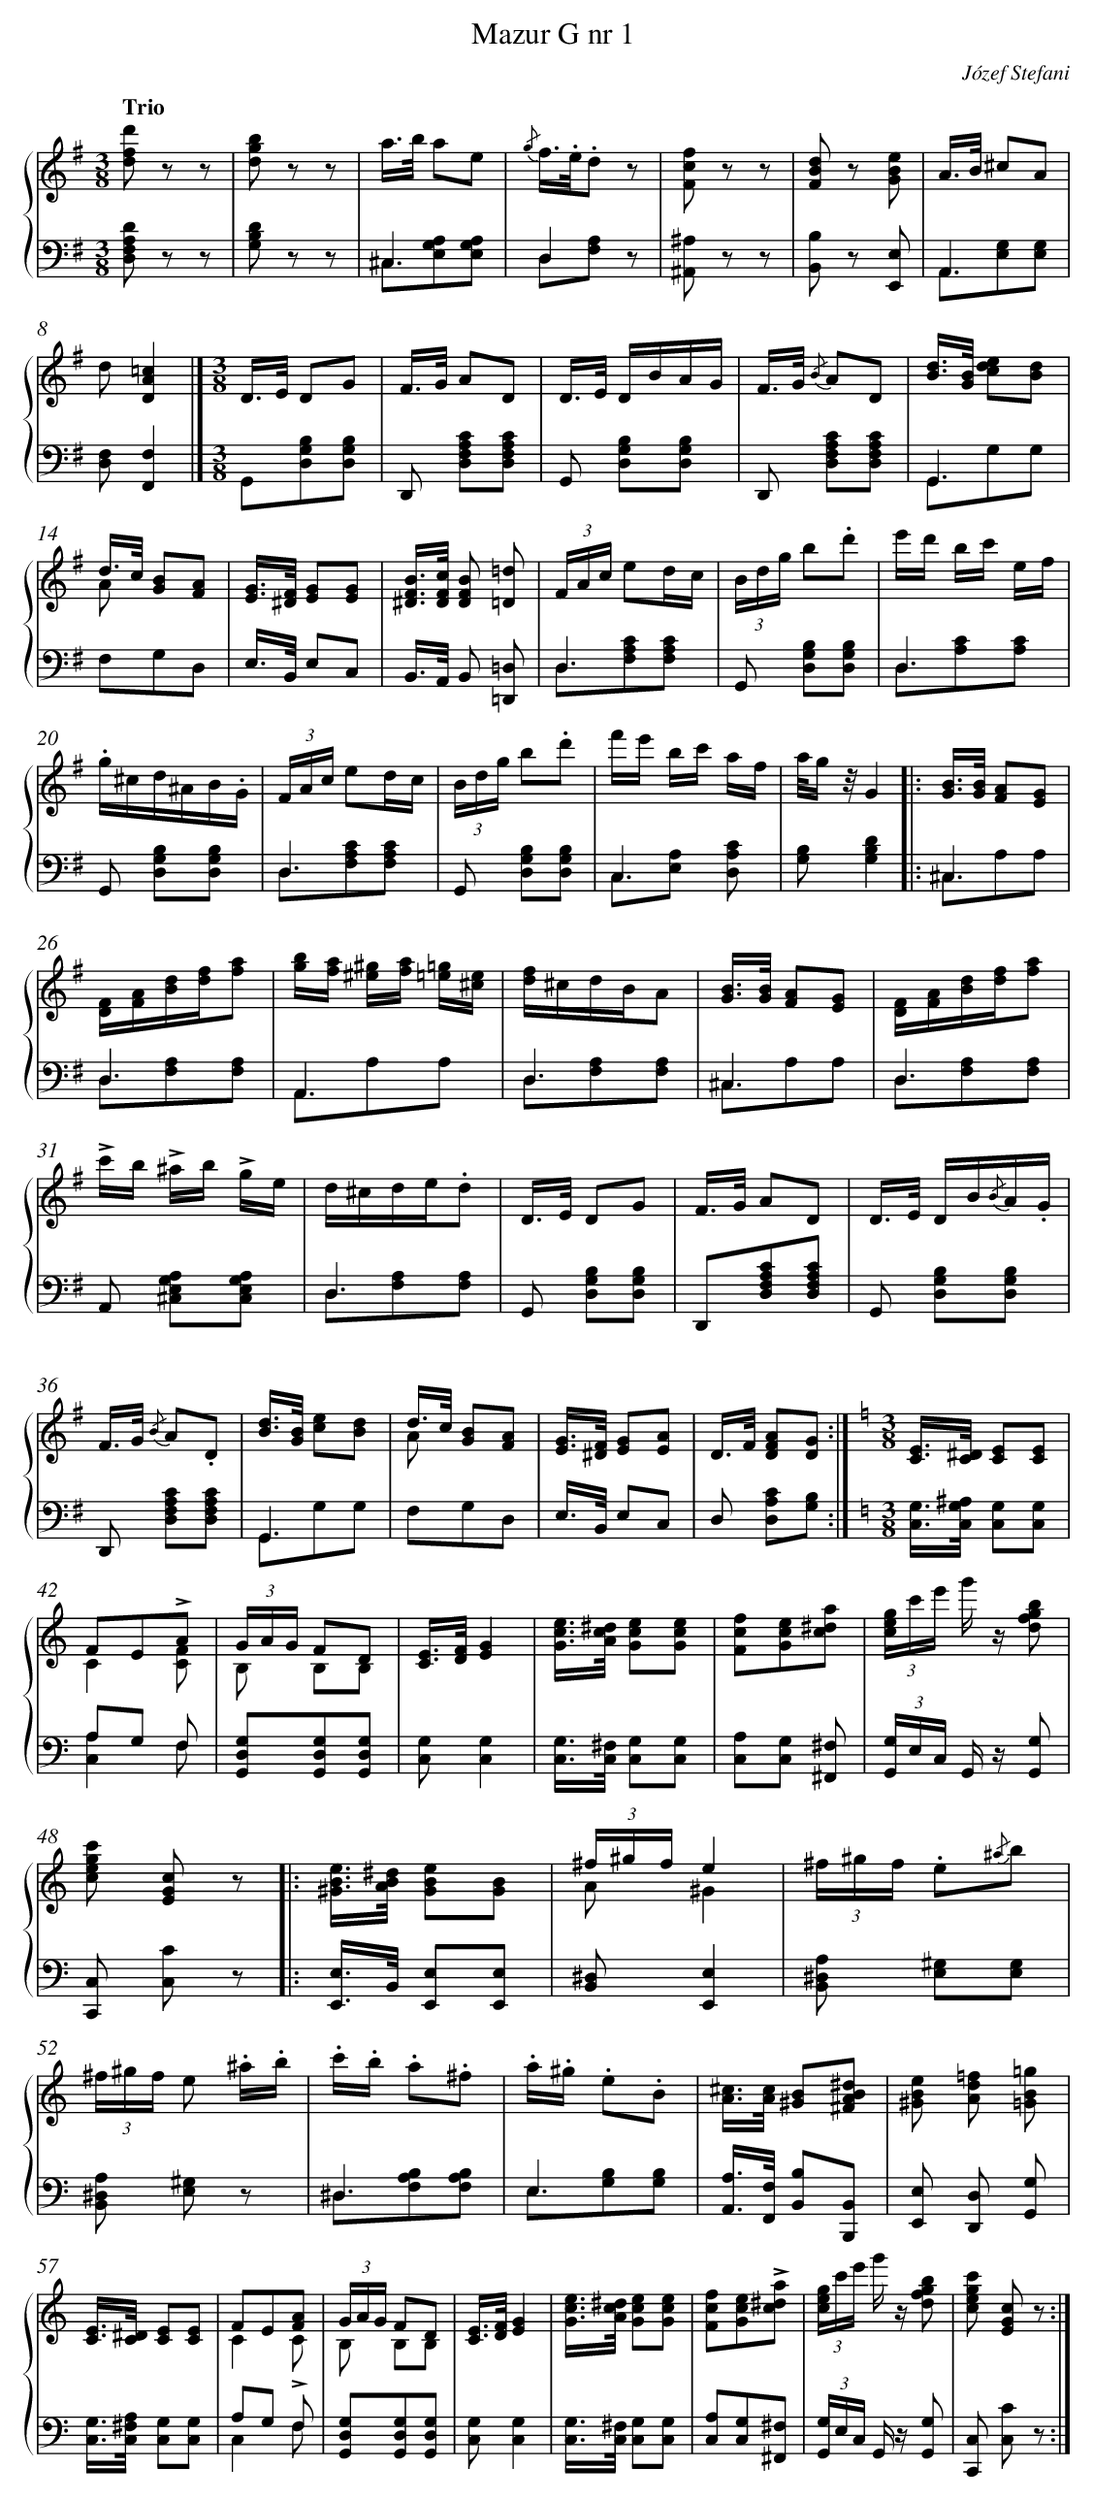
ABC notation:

X:1
T: Mazur G nr 1
C: Józef Stefani
L: 1/8
M: 3/8
Q: "Trio"
%%staves {1 2}
V: 1 clef=treble
V: 2 clef=bass
K: G
[V:1] [d'fd] z z |
[V:2] [DA,F,D,] z z |
[V:1] [bgd] z z |
[V:2] [DB,G,] z z |
[V:1] a/>b/ ae |
[V:2] ^C,3 & ^C,[A,G,E,][A,G,E,] |
[V:1] {/g} f/>.e/.d z |
[V:2] D,2z & D,[A,F,] x |
[V:1] [fcF] z z |
[V:2] [^A,^A,,] z z |
[V:1] [dBF] z [eBG] |
[V:2] [B,B,,] z [E,E,,] |
[V:1] A/>B/ ^cA |
[V:2] A,,3 & A,,[G,E,][G,E,] |
[V:1] d[=c2A2D2] |]
[V:2] [F,D,][F,2F,,2] |]
[V:1] [M:3/8]D/>E/ DG [I:setbarnb 10]|
[V:2] [M:3/8]G,,[B,G,D,][B,G,D,] |
[V:1] F/>G/ AD |
[V:2] D,, [CA,F,D,][CA,F,D,] |
[V:1] D/>E/ D/B/A/G/ |
[V:2] G,, [B,G,D,][B,G,D,] |
[V:1] F/>G/ {/B} AD |
[V:2] D,, [CA,F,D,][CA,F,D,] |
[V:1] [d/B/]>[B/G/] [edc][dB] |
[V:2] G,,3 & G,,G,G, |
[V:1] d/>c/ [BG][AF] & A x x |
[V:2] F,G,D, |
[V:1] [G/E/]>[F/^D/] [GE][GE] |
[V:2] E,/>B,,/ E,C, |
[V:1] [B/F/^D/]>[c/F/D/] [BFD] [=d=D] |
[V:2] B,,/>A,,/ B,, [=D,=D,,] |
[V:1] (3F/A/c/ ed/c/ |
[V:2] D,3 & D,[CA,F,][CA,F,] |
[V:1] (3B/d/g/ b.d' |
[V:2] G,, [B,G,D,][B,G,D,] |
[V:1] e'/d'/ b/c'/ e/f/ |
[V:2] D,3 & D,[CA,][CA,] |
[V:1] .g/^c/d/^A/B/.G/ |
[V:2] G,, [B,G,D,][B,G,D,] |
[V:1] (3F/A/c/ ed/c/ |
[V:2] D,3 & D,[CA,F,][CA,F,] |
[V:1] (3B/d/g/ b.d' |
[V:2] G,, [B,G,D,][B,G,D,] |
[V:1] f'/e'/ b/c'/ a/f/ |
[V:2] C,3 & C,[A,E,] [CA,D,] |
[V:1] a//g/ z//G2 ]|:
[V:2] [B,G,][D2B,2G,2] ]|:
[V:1] [B/G/]>[B/G/] [AF][GE] |
[V:2] ^C,3 & ^C,A,A, |
[V:1] [F/D/][A/F/][d/B/][f/d/][af] |
[V:2] D,3 & D,[A,F,][A,F,] |
[V:1] [b/g/][a/f/] [^g/^e/][a/f/] [=g/=e/][e/^c/] |
[V:2] A,,3 & A,,A,A, |
[V:1] [f/d/]^c/d/B/A |
[V:2] D,3 & D,[A,F,][A,F,] |
[V:1] [B/G/]>[B/G/] [AF][GE] |
[V:2] ^C,3 & ^C,A,A, |
[V:1] [F/D/][A/F/][d/B/][f/d/][af] |
[V:2] D,3 & D,[A,F,][A,F,] |
[V:1] !accent!c'/b/ !accent!^a/b/ !accent!g/e/ |
[V:2] A,, [A,G,E,^C,][A,G,E,C,] |
[V:1] d/^c/d/e/.d |
[V:2] D,3 & D,[A,F,][A,F,] |
[V:1] D/>E/ DG |
[V:2] G,, [B,G,D,][B,G,D,] |
[V:1] F/>G/ AD |
[V:2] D,,[CA,F,D,][CA,F,D,] |
[V:1] D/>E/ D/B/{/B}A/.G/ |
[V:2] G,, [B,G,D,][B,G,D,] |
[V:1] F/>G/ {/B} A.D |
[V:2] D,, [CA,F,D,][CA,F,D,] |
[V:1] [d/B/]>[B/G/] [ec][dB] |
[V:2] G,,3 & G,,G,G, |
[V:1] d/>c/ [BG][AF] & A x x |
[V:2] F,G,D, |
[V:1] [G/E/]>[F/^D/] [GE][AE] |
[V:2] E,/>B,,/ E,C, |
[V:1] D/>F/ [AFD][GD] :|]
[V:2] D, [CA,D,][B,G,] :|]
[V:1]  [K:C] [M:3/8][E/C/]>[^D/C/] [EC][EC] |
[V:2]  [K:C] [M:3/8][G,/C,/]>[^A,/G,/C,/] [G,C,][G,C,] |
[V:1] FE!accent!A & C2[FC] |
[V:2] A,G, F, & [A,2C,2]F, |
[V:1] (3G/A/G/ FD & B, B,B, |
[V:2] [G,D,G,,][G,D,G,,][G,D,G,,] |
[V:1] [E/C/]>[F/D/][G2E2] |
[V:2] [G,C,][G,2C,2] |
[V:1] [e/c/G/]>[^d/c/A/] [ecG][ecG] |
[V:2] [G,/C,/]>[^F,/C,/] [G,C,][G,C,] |
[V:1] [fcF][ecG][a^dc] |
[V:2] [A,C,][G,C,] [^F,^F,,] |
[V:1] (3[g/e/c/]c'/e'/ g'/ z/ [bgfd] |
[V:2] (3[G,/G,,/]E,/C,/ G,,/ z/ [G,G,,] |
[V:1] [c'gec] [cGE] z ]|:
[V:2] [C,C,,] [CC,] z ]|:
[V:1] [e/B/^G/]>[^d/B/A/] [eBG][BG] |
[V:2] [E,/E,,/]>B,,/ [E,E,,][E,E,,] |
[V:1] (3^f/^g/f/e2 & A^G2 |
[V:2] [^D,B,,][E,2E,,2] |
[V:1] (3^f/^g/f/ .e{/^a}b |
[V:2] [A,^D,B,,] [^G,E,][G,E,] |
[V:1] (3^f/^g/f/ e .^a/.b/ |
[V:2] [A,^D,B,,] [^G,E,] z |
[V:1] .c'/.b/ .a.^f |
[V:2] ^D,3 & ^D,[B,A,F,][B,A,F,] |
[V:1] .a/.^g/ .e.B |
[V:2] E,3 & E,[B,G,][B,G,] |
[V:1] [^c/A/]>[c/A/] [B^G][^dBA^F] |
[V:2] [A,/A,,/]>[F,/F,,/] [B,B,,][B,,B,,,] |
[V:1] [eB^G] [=fdA] [=gB=G] |
[V:2] [E,E,,] [D,D,,] [G,G,,] |
[V:1] [E/C/]>[^D/C/] [EC][EC] |
[V:2] [G,/C,/]>[A,/^F,/C,/] [G,C,][G,C,] |
[V:1] FE[AF] & C2C |
[V:2] A,G, !accent!F, & C,2F, |
[V:1] (3G/A/G/ FD & B, B,B, |
[V:2] [G,D,G,,][G,D,G,,][G,D,G,,] |
[V:1] [E/C/]>[F/D/][G2E2] |
[V:2] [G,C,][G,2C,2] |
[V:1] [e/c/G/]>[^d/c/A/] [ecG][ecG] |
[V:2] [G,/C,/]>[^F,/C,/] [G,C,][G,C,] |
[V:1] [fcF][ecG]!accent![a^dc] |
[V:2] [A,C,][G,C,][^F,^F,,] |
[V:1] (3[g/e/c/]c'/e'/ g'/ z/ [bgfd] |
[V:2] (3[G,/G,,/]E,/C,/ G,,/ z/ [G,G,,] |
[V:1] [c'gec] [cGE] z :|]
[V:2] [C,C,,] [CC,] z :|]
